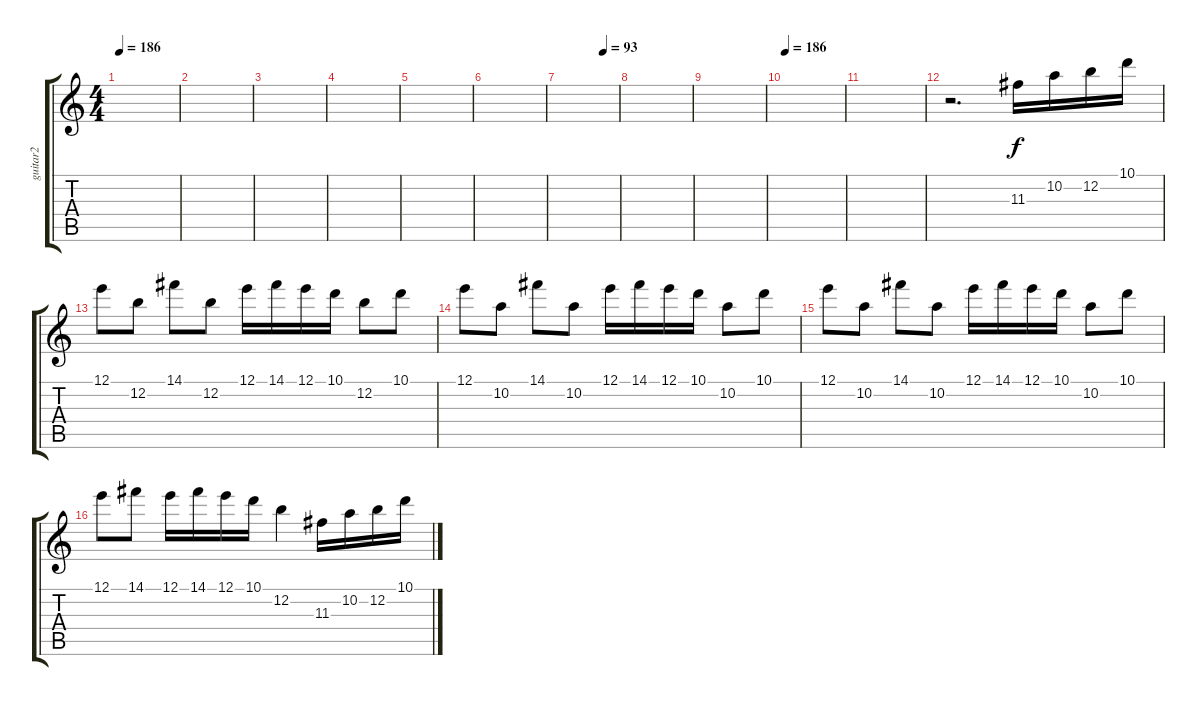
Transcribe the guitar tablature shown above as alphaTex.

\track ("guitar2" "guitar2") {instrument overdrivenguitar}
\staff {score tabs}
\tuning (E4 B3 G3 D3 A2 E2) {hide}
\ts (4 4)
\tempo 186
\clef g2
\ks c
|
|
|
|
|
|
\tempo (93 0.75)
|
|
|
\tempo 186
|
|
r.2{d} 11.3.16 10.2.16 12.2.16 10.1.16 |
12.1.8 12.2.8 14.1.8 12.2.8 12.1.16 14.1.16 12.1.16 10.1.16 12.2.8 10.1.8 |
12.1.8 10.2.8 14.1.8 10.2.8 12.1.16 14.1.16 12.1.16 10.1.16 10.2.8 10.1.8 |
12.1.8 10.2.8 14.1.8 10.2.8 12.1.16 14.1.16 12.1.16 10.1.16 10.2.8 10.1.8 |
12.1.8 14.1.8 12.1.16 14.1.16 12.1.16 10.1.16 12.2.4 11.3.16 10.2.16 12.2.16 10.1.16
